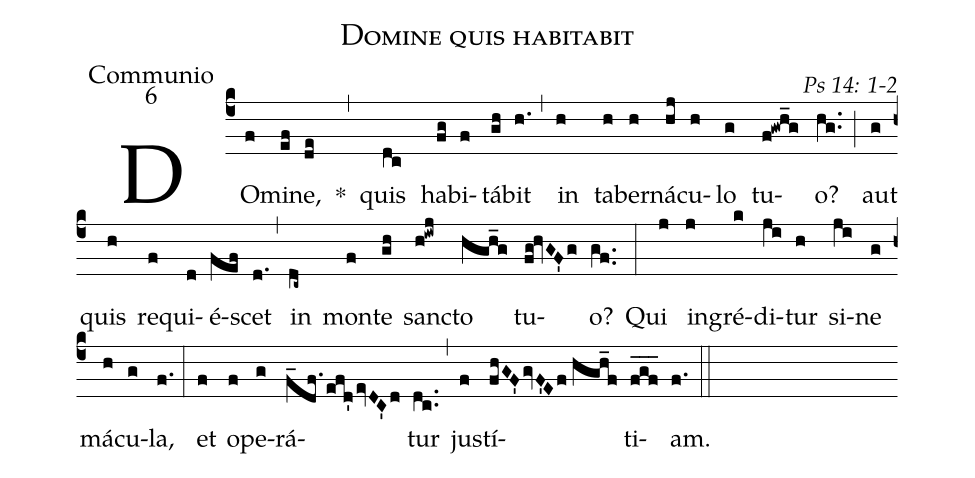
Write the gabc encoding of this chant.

name: Domine quis habitabit;
office-part: Communio;
mode: 6;
commentary: Ps 14: 1-2;
%%
(c4) DO(f)mi(ef)ne,(de) *(,) quis(dc) ha(fg)bi(f)tá(gh)bit(h.) (,) in(h) ta(h)ber(h)ná(hj)cu(h)lo(g) tu(f!gwh_g)o?(hg..) (;) aut(g) quis(h) re(f)qui(d)é(fef)scet(d.) (,) in(dc~) mon(f)te(gh) sanc(h!iwj)to(hgh_g) tu(fg!hvGF'g)o?(gf..) (:)
Qui(j) in(j)gré(k)di(ji)tur(h) si(ji)ne(g) má(h)cu(g)la,(f.) (:)
et(f) o(f)pe(g)rá(f_df./efd'evDC'd)tur(dc..) (,) jus(f)tí(fhGF'gvF'Ef//hgh_f)ti(fgf___)am.(f.) (::)
